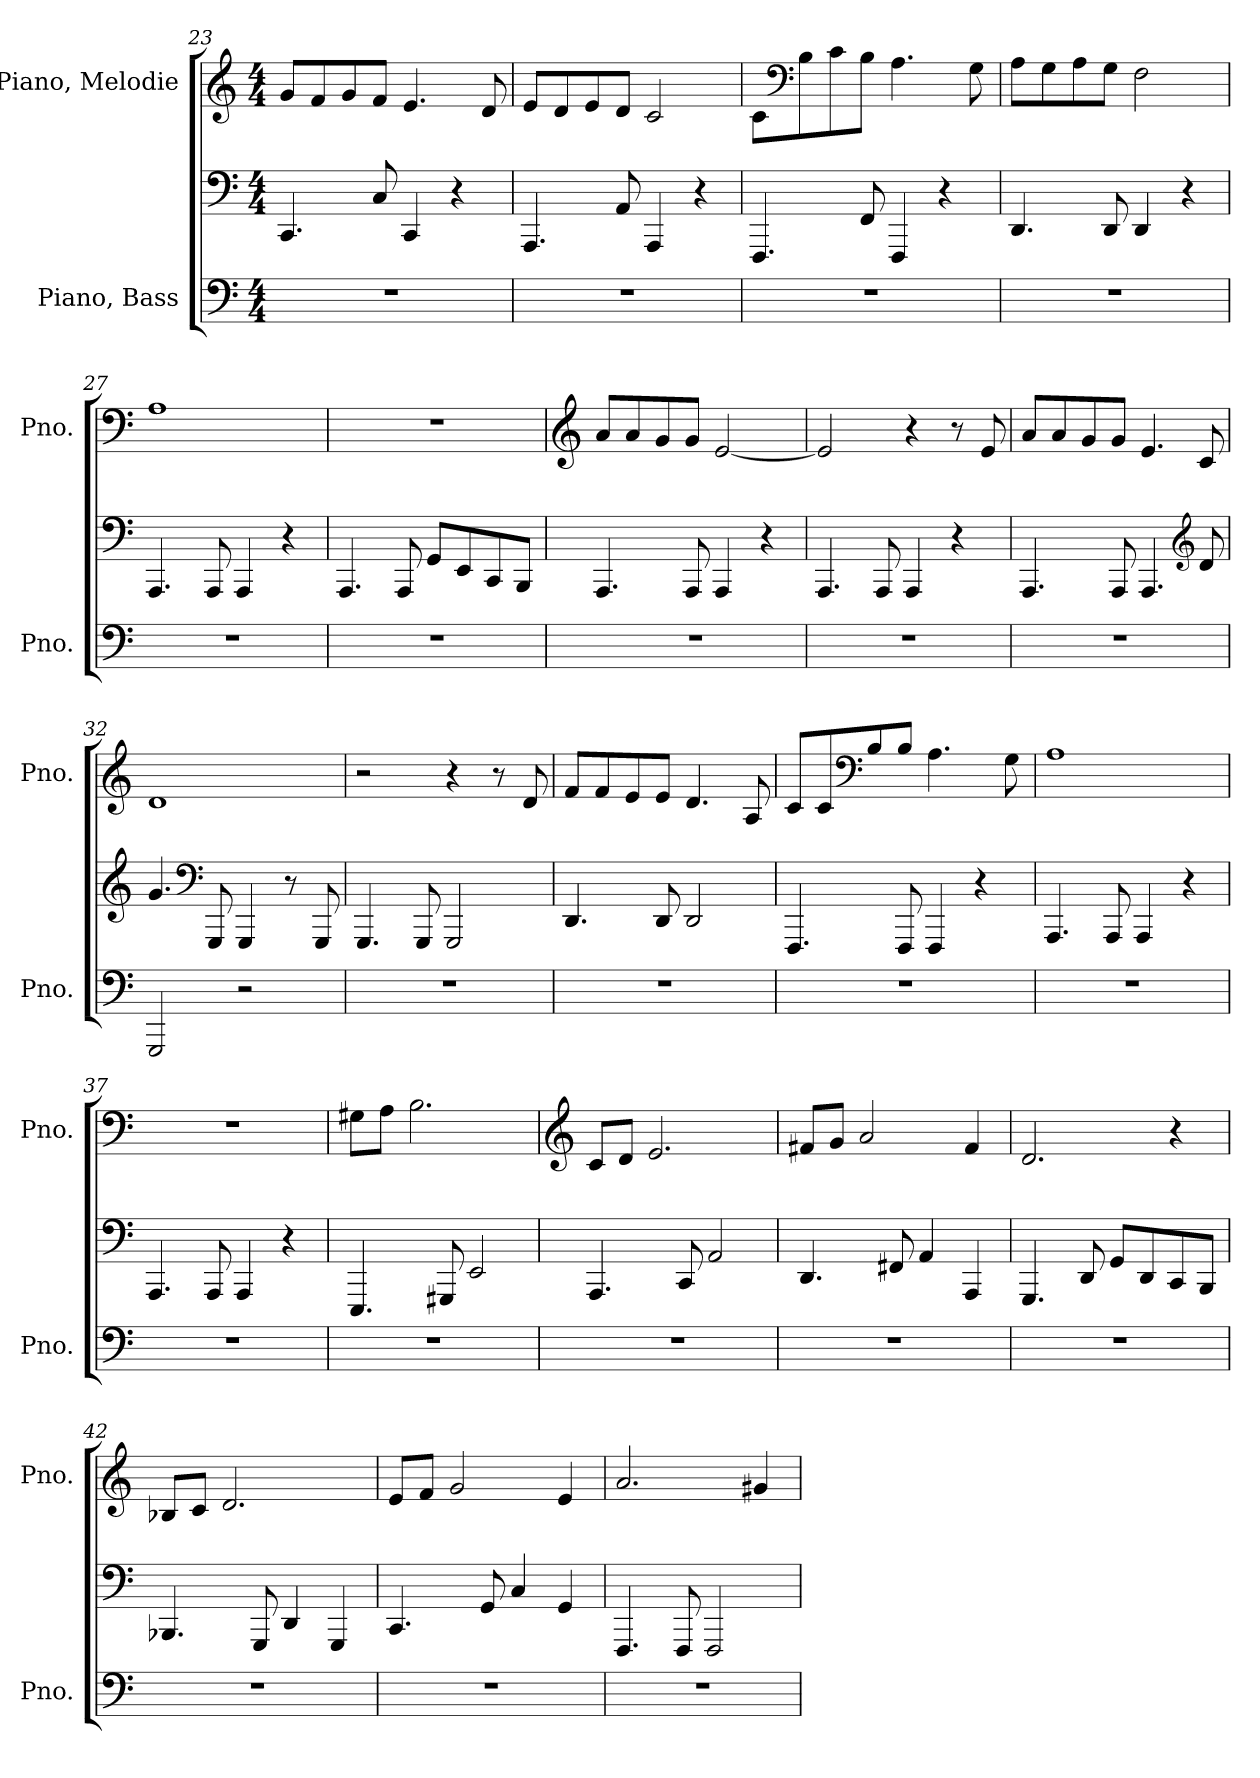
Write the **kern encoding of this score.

**kern	**kern	**kern
*part2	*part2	*part1
*staff3	*staff2	*staff1
*I"Piano, Bass	*	*I"Piano, Melodie
*I'Pno.	*	*I'Pno.
*clefF4	*clefF4	*clefG2
*k[]	*k[]	*k[]
*M4/4	*M4/4	*M4/4
=23	=23	=23
1r	4.CC/	8g/L
.	.	8f/
.	.	8g/
.	8C/	8f/J
.	4CC/	4.e/
.	4r	.
.	.	8d/
=24	=24	=24
1r	4.AAA/	8e/L
.	.	8d/
.	.	8e/
.	8AA/	8d/J
.	4AAA/	2c/
.	4r	.
!!LO:LB:g=z
=25	=25	=25
1r	4.FFF/	8c\L
*	*	*clefF4
.	.	8B\
.	.	8c\
.	8FF/	8B\J
.	4FFF/	4.A\
.	4r	.
.	.	8G\
=26	=26	=26
1r	4.DD/	8A\L
.	.	8G\
.	.	8A\
.	8DD/	8G\J
.	4DD/	2F\
.	4r	.
=27	=27	=27
1r	4.AAA/	1A
.	8AAA/	.
.	4AAA/	.
.	4r	.
=28	=28	=28
1r	4.AAA/	1r
.	8AAA/	.
.	8GG/L	.
.	8EE/	.
.	8CC/	.
.	8BBB/J	.
=29	=29	=29
*	*	*clefG2
1r	4.AAA/	8a/L
.	.	8a/
.	.	8g/
.	8AAA/	8g/J
.	4AAA/	[2e/
.	4r	.
!!LO:LB:g=z
=30	=30	=30
1r	4.AAA/	2e/]
.	8AAA/	.
.	4AAA/	4r
.	4r	8r
.	.	8e/
=31	=31	=31
1r	4.AAA/	8a/L
.	.	8a/
.	.	8g/
.	8AAA/	8g/J
.	4.AAA/	4.e/
*	*clefG2	*
.	8d/	8c/
=32	=32	=32
2GGG/	4.g/	1d
*	*clefF4	*
.	8GGG/	.
2r	4GGG/	.
.	8r	.
.	8GGG/	.
=33	=33	=33
1r	4.GGG/	2r
.	8GGG/	.
.	2GGG/	4r
.	.	8r
.	.	8d/
!!LO:LB:g=z
=34	=34	=34
1r	4.DD/	8f/L
.	.	8f/
.	.	8e/
.	8DD/	8e/J
.	2DD/	4.d/
.	.	8A/
=35	=35	=35
1r	4.FFF/	8c/L
.	.	8c/
*	*	*clefF4
.	.	8B/
.	8FFF/	8B/J
.	4FFF/	4.A\
.	4r	.
.	.	8G\
=36	=36	=36
1r	4.AAA/	1A
.	8AAA/	.
.	4AAA/	.
.	4r	.
=37	=37	=37
1r	4.AAA/	1r
.	8AAA/	.
.	4AAA/	.
.	4r	.
=38	=38	=38
1r	4.EEE/	8G#X\L
.	.	8A\J
.	.	2.B\
.	8GGG#X/	.
.	2EE/	.
!!LO:PB:g=z
=39	=39	=39
*	*	*clefG2
1r	4.AAA/	8c/L
.	.	8d/J
.	.	2.e/
.	8CC/	.
.	2AA/	.
=40	=40	=40
1r	4.DD/	8f#X/L
.	.	8g/J
.	.	2a/
.	8FF#X/	.
.	4AA/	.
.	4AAA/	4f#/
=41	=41	=41
1r	4.GGG/	2.d/
.	8DD/	.
.	8GG/L	.
.	8DD/	.
.	8CC/	4r
.	8BBB/J	.
=42	=42	=42
1r	4.BBB-X/	8B-X/L
.	.	8c/J
.	.	2.d/
.	8GGG/	.
.	4DD/	.
.	4GGG/	.
=43	=43	=43
1r	4.CC/	8e/L
.	.	8f/J
.	.	2g/
.	8GG/	.
.	4C/	.
.	4GG/	4e/
=44	=44	=44
1r	4.FFF/	2.a/
.	8FFF/	.
.	2FFF/	.
.	.	4g#X/
=	=	=
*-	*-	*-
